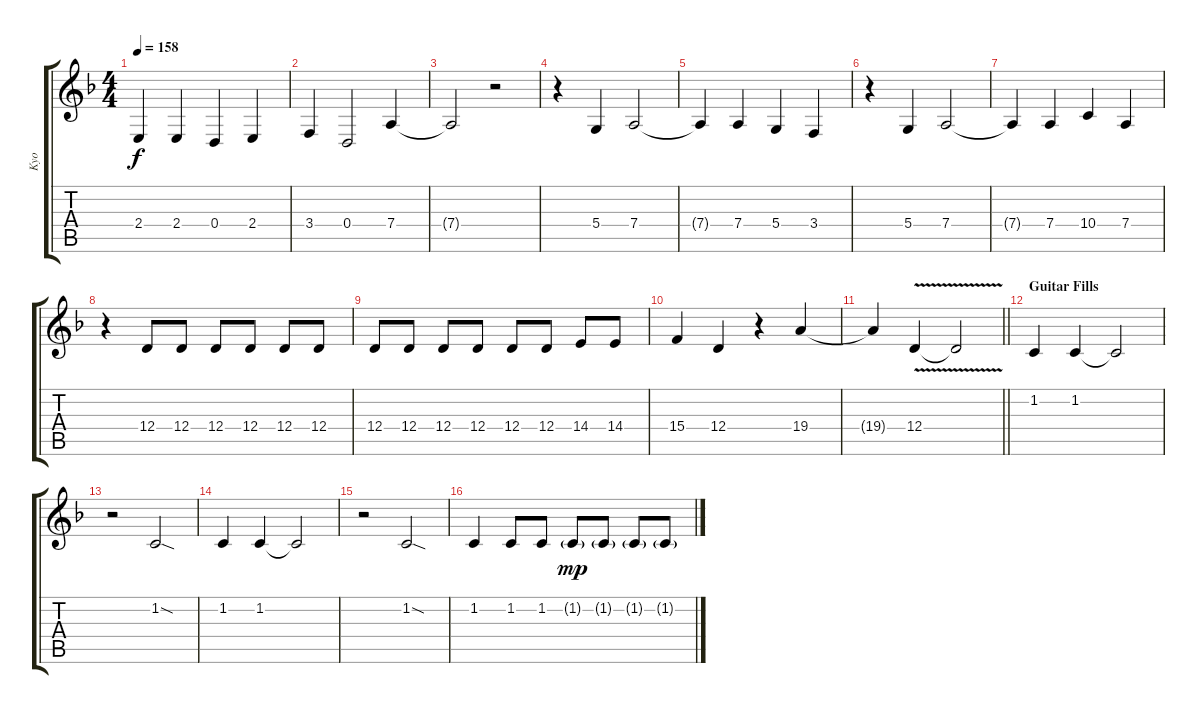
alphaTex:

\track ("Kyo" "Kyo") {instrument sopranosax}
\staff {score tabs}
\tuning (E4 B3 G3 D3 A2 E2) {hide}
\ts (4 4)
\tempo 158
\clef g2
\ks f
2.4{t}.4{dy f} 2.4.4 0.4.4 2.4.4 |
3.4.4 0.4.2 7.4.4 |
7.4{t}.2 r.2 |
r.4 5.4.4 7.4.2 |
7.4{t}.4 7.4.4 5.4.4 3.4.4 |
r.4 5.4.4 7.4.2 |
7.4{t}.4 7.4.4 10.4.4 7.4.4 |
r.4 12.4.8 12.4.8 12.4.8 12.4.8 12.4.8 12.4.8 |
12.4.8 12.4.8 12.4.8 12.4.8 12.4.8 12.4.8 14.4.8 14.4.8 |
15.4.4 12.4.4 r.4 19.4.4 |
\barLineRight lightlight
19.4{t}.4 12.4{v}.4 12.4{t}.2 |
\section ("" "Guitar Fills")
1.2.4 1.2.4 1.2{t}.2 |
r.2 1.2{sod}.2 |
1.2.4 1.2.4 1.2{t}.2 |
r.2 1.2{sod}.2 |
1.2.4 1.2.8 1.2.8 1.2{g}.8{dy mp} 1.2{g}.8 1.2{g}.8 1.2{g}.8
